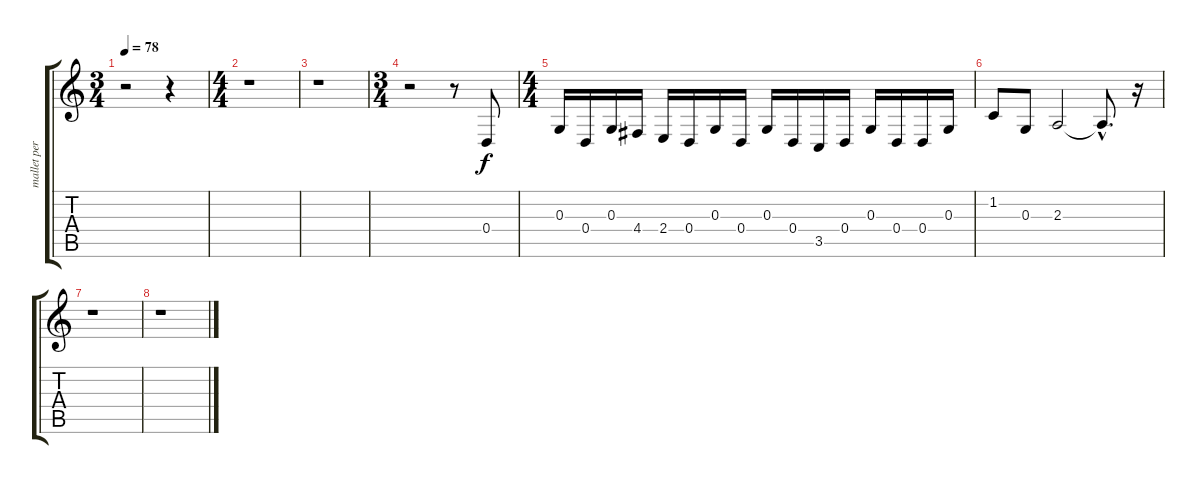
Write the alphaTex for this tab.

\track ("mallet percussion" "mallet per") {instrument marimba}
\staff {score tabs}
\tuning (E4 B3 G3 D3 A2 E2) {hide}
\ts (3 4)
\tempo 78
\clef g2
\ks c
r.2{dy f} r.4 |
\ts (4 4)
r.1 |
r.1 |
\ts (3 4)
r.2 r.8 0.4.8 |
\ts (4 4)
0.3.16 0.4.16 0.3.16 4.4.16 2.4.16 0.4.16 0.3.16 0.4.16 0.3.16 0.4.16 3.5.16 0.4.16 0.3.16 0.4.16 0.4.16 0.3.16 |
1.2.8 0.3.8 2.3.2 2.3{hac t}.8{d} r.16 |
r.1 |
r.1
